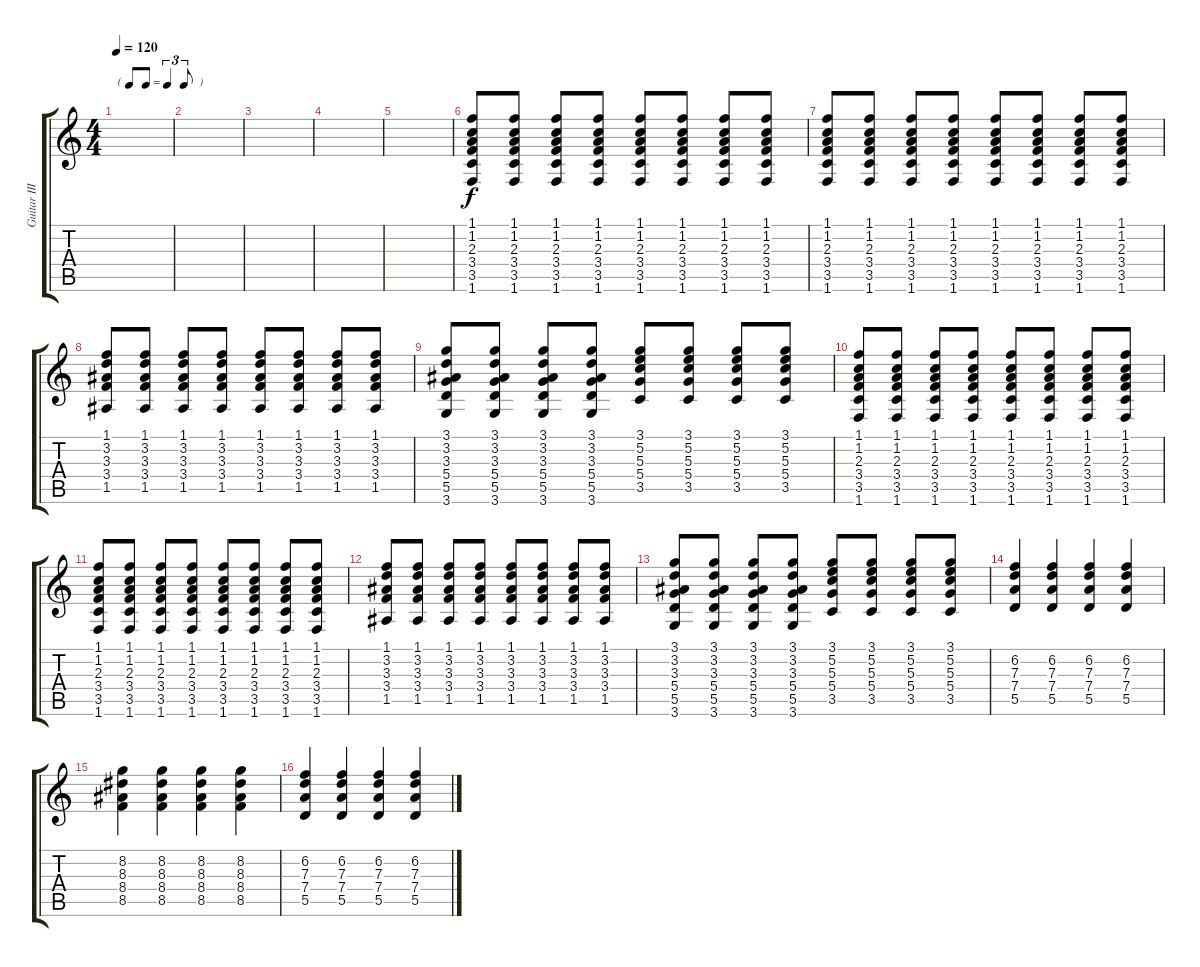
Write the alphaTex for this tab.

\track ("Guitar III" "Guitar III") {instrument acousticguitarsteel}
\staff {score tabs}
\tuning (E4 B3 G3 D3 A2 E2) {hide}
\ts (4 4)
\tf triplet8th
\tempo 120
\clef g2
\ks c
|
|
|
|
|
(1.1 1.2 2.3 3.4 3.5 1.6).8 (1.1 1.2 2.3 3.4 3.5 1.6).8 (1.1 1.2 2.3 3.4 3.5 1.6).8 (1.1 1.2 2.3 3.4 3.5 1.6).8 (1.1 1.2 2.3 3.4 3.5 1.6).8 (1.1 1.2 2.3 3.4 3.5 1.6).8 (1.1 1.2 2.3 3.4 3.5 1.6).8 (1.1 1.2 2.3 3.4 3.5 1.6).8 |
(1.1 1.2 2.3 3.4 3.5 1.6).8 (1.1 1.2 2.3 3.4 3.5 1.6).8 (1.1 1.2 2.3 3.4 3.5 1.6).8 (1.1 1.2 2.3 3.4 3.5 1.6).8 (1.1 1.2 2.3 3.4 3.5 1.6).8 (1.1 1.2 2.3 3.4 3.5 1.6).8 (1.1 1.2 2.3 3.4 3.5 1.6).8 (1.1 1.2 2.3 3.4 3.5 1.6).8 |
(1.1 3.2 3.3 3.4 1.5).8 (1.1 3.2 3.3 3.4 1.5).8 (1.1 3.2 3.3 3.4 1.5).8 (1.1 3.2 3.3 3.4 1.5).8 (1.1 3.2 3.3 3.4 1.5).8 (1.1 3.2 3.3 3.4 1.5).8 (1.1 3.2 3.3 3.4 1.5).8 (1.1 3.2 3.3 3.4 1.5).8 |
(3.1 3.2 3.3 5.4 5.5 3.6).8 (3.1 3.2 3.3 5.4 5.5 3.6).8 (3.1 3.2 3.3 5.4 5.5 3.6).8 (3.1 3.2 3.3 5.4 5.5 3.6).8 (3.1 5.2 5.3 5.4 3.5).8 (3.1 5.2 5.3 5.4 3.5).8 (3.1 5.2 5.3 5.4 3.5).8 (3.1 5.2 5.3 5.4 3.5).8 |
(1.1 1.2 2.3 3.4 3.5 1.6).8 (1.1 1.2 2.3 3.4 3.5 1.6).8 (1.1 1.2 2.3 3.4 3.5 1.6).8 (1.1 1.2 2.3 3.4 3.5 1.6).8 (1.1 1.2 2.3 3.4 3.5 1.6).8 (1.1 1.2 2.3 3.4 3.5 1.6).8 (1.1 1.2 2.3 3.4 3.5 1.6).8 (1.1 1.2 2.3 3.4 3.5 1.6).8 |
(1.1 1.2 2.3 3.4 3.5 1.6).8 (1.1 1.2 2.3 3.4 3.5 1.6).8 (1.1 1.2 2.3 3.4 3.5 1.6).8 (1.1 1.2 2.3 3.4 3.5 1.6).8 (1.1 1.2 2.3 3.4 3.5 1.6).8 (1.1 1.2 2.3 3.4 3.5 1.6).8 (1.1 1.2 2.3 3.4 3.5 1.6).8 (1.1 1.2 2.3 3.4 3.5 1.6).8 |
(1.1 3.2 3.3 3.4 1.5).8 (1.1 3.2 3.3 3.4 1.5).8 (1.1 3.2 3.3 3.4 1.5).8 (1.1 3.2 3.3 3.4 1.5).8 (1.1 3.2 3.3 3.4 1.5).8 (1.1 3.2 3.3 3.4 1.5).8 (1.1 3.2 3.3 3.4 1.5).8 (1.1 3.2 3.3 3.4 1.5).8 |
(3.1 3.2 3.3 5.4 5.5 3.6).8 (3.1 3.2 3.3 5.4 5.5 3.6).8 (3.1 3.2 3.3 5.4 5.5 3.6).8 (3.1 3.2 3.3 5.4 5.5 3.6).8 (3.1 5.2 5.3 5.4 3.5).8 (3.1 5.2 5.3 5.4 3.5).8 (3.1 5.2 5.3 5.4 3.5).8 (3.1 5.2 5.3 5.4 3.5).8 |
(6.2 7.3 7.4 5.5).4 (6.2 7.3 7.4 5.5).4 (6.2 7.3 7.4 5.5).4 (6.2 7.3 7.4 5.5).4 |
(8.2 8.3 8.4 8.5).4 (8.2 8.3 8.4 8.5).4 (8.2 8.3 8.4 8.5).4 (8.2 8.3 8.4 8.5).4 |
(6.2 7.3 7.4 5.5).4 (6.2 7.3 7.4 5.5).4 (6.2 7.3 7.4 5.5).4 (6.2 7.3 7.4 5.5).4
